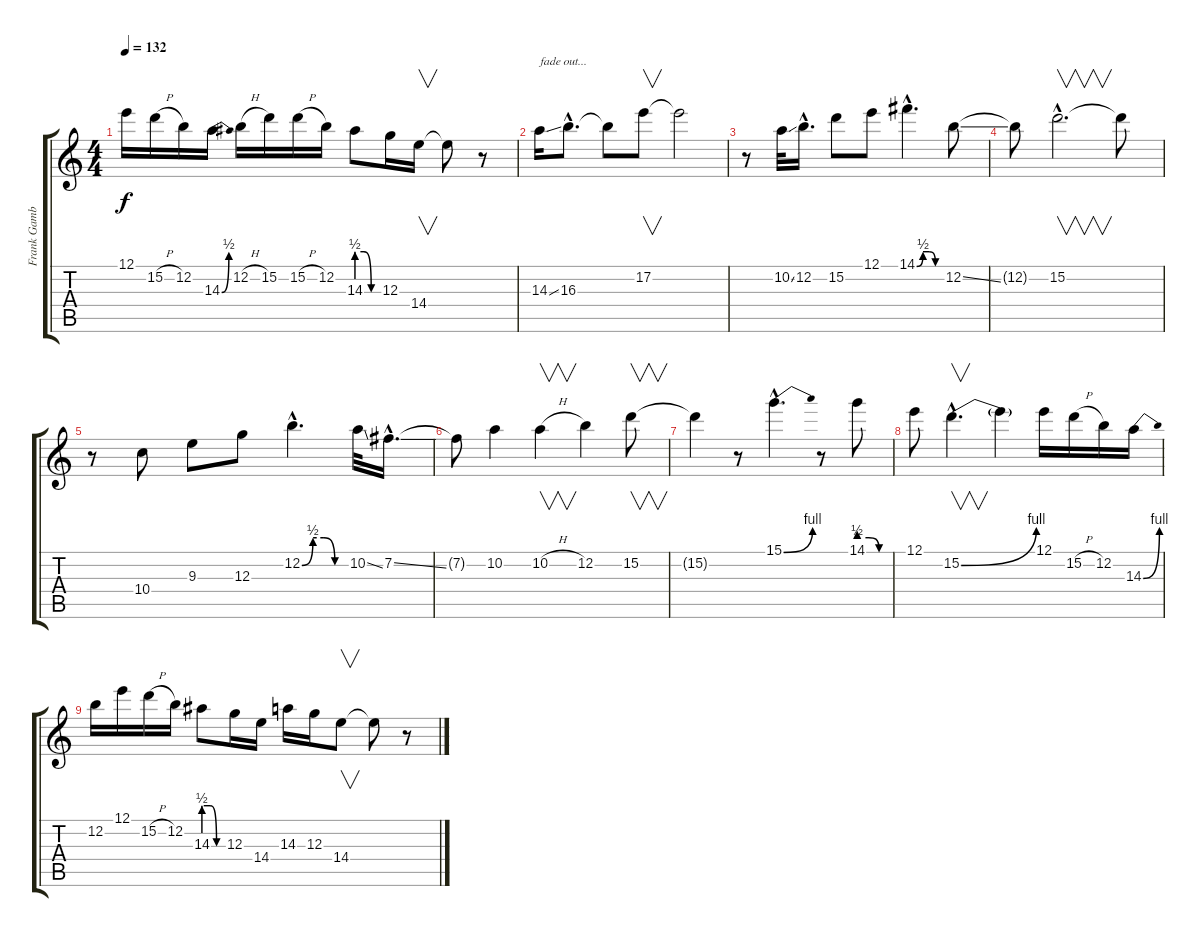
\track ("Frank Gambale" "Frank Gamb") {instrument distortionguitar}
\staff {score tabs}
\tuning (E4 B3 G3 D3 A2 E2) {hide}
\ts (4 4)
\tempo 132
\clef g2
\ks c
12.1.16{dy f} 15.2{h}.16 12.2.16 14.3{be (bend 0 0 60 2)}.16 12.2{h}.16 15.2.16 15.2{h}.16 12.2.16 14.3{be (custom 0 2 20 2 40 0 60 0)}.8 12.3.16 14.4.16{v} 14.4{t}.8 r.8 |
14.3{ss}.16{txt "fade out..." volume 14} 16.3{hac}.8{d} 16.3{t}.8 17.2.8{v} 17.2{t}.2 |
r.8{volume 12} 10.2{ss}.32 12.2{hac}.16{d} 15.2.8 12.1.8 14.1{be (custom 0 0 15 2 30 2 45 0 60 0) hac}.4{d} 12.2{ss}.8 |
12.2{t}.8{volume 10} 15.2{hac}.2{v d} 15.2{t}.8 |
r.8{volume 8} 10.4.8 9.3.8 12.3.8 12.2{be (custom 0 0 15 2 30 2 45 0 60 0) hac}.4{d} 10.2{ss}.32 7.2{ss hac}.16{d} |
7.2{t}.8{volume 6} 10.2.4 10.2{h}.4{v} 12.2.4 15.2.8{v} |
15.2{t}.4{volume 4} r.8 15.1{be (bend 0 0 60 4) hac}.4{d} r.8 14.1{be (custom 0 2 20 2 40 0 60 0)}.8 |
12.1.8{volume 2} 15.2{be (bend 0 0 60 4) hac}.4{v d} 15.2{t}.4 12.1.16 15.2{h}.16 12.2.16 14.3{be (bend 0 0 60 4)}.16 |
12.2.16 12.1.16 15.2{h}.16 12.2.16 14.3{be (custom 0 2 20 2 40 0 60 0)}.8{volume 1} 12.3.16 14.4.16 14.3.16 12.3.16 14.4.8{v} 14.4{t}.8 r.8
